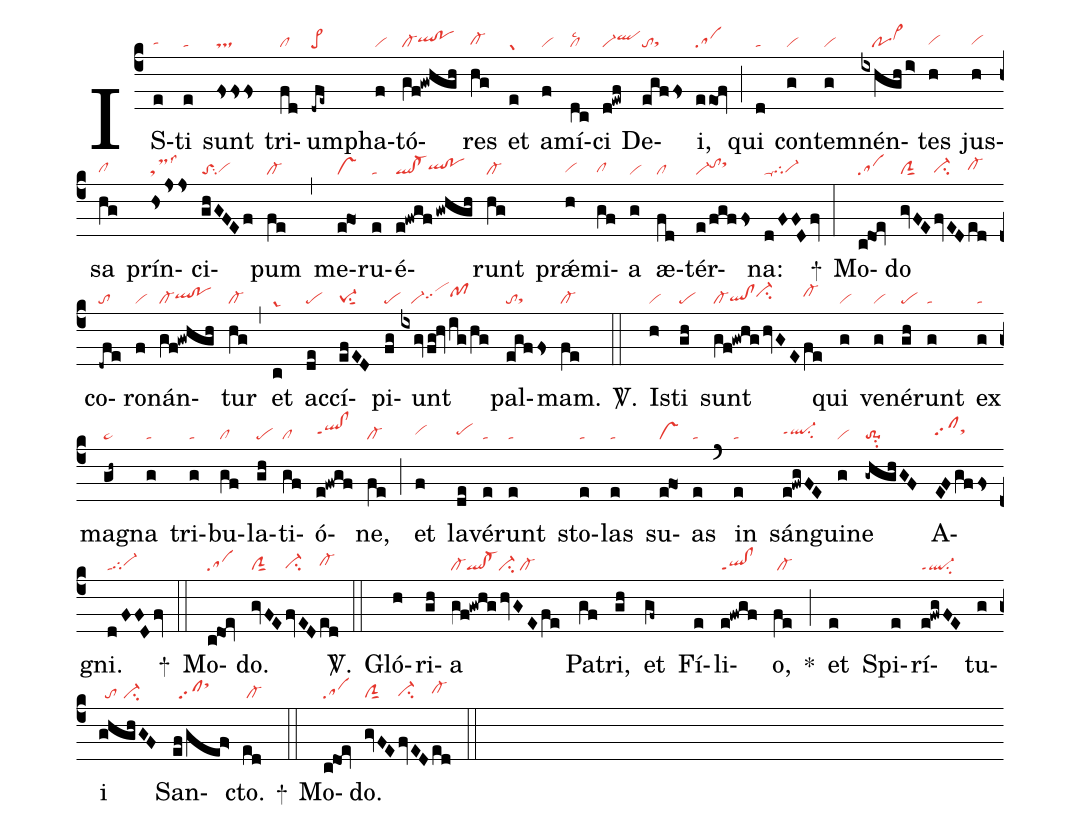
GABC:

nabc-lines:1;
%%
(c4)
IS(e|tahg)ti(e|ta) sunt(fsss|ts) tri(fd|cl)um(-dfe~|pe>)pha(f|vi)tó(gf!gwhgh|cl-qlhh!pohh)res(hg|cl-hg) et(e|gr) a(f|vi)mí(dc|cllsc2)ci(d!ewf|vi-qlhi) De(egffs|tosthg)i,(eeOf|sa) (;)
qui(d|ta) con(g|vi)tem(g|vi)nén(ixhgh/i>|///povi>hi)tes(h|vihg) jus(h|vihg)sa(hg|clhg) prín(hsjss|tsMlss3)ci(ghGFEf|toSsu2vihg)pum(fe|cl-) (,)
me(e!fo1|vs)ru(e|ta)é(e!fwgfgwhgh|ql!cl-qlhh!pohh)runt(hg|cl-) prǽ(h|vihg)mi(gf|clhg)a(g|vi) æ(fd|cl)tér(e/fgffs|vi-tohisthj)na:(dFFDfv|ta-tghgvi-hg) +(:)
Mo(cdOe|sa)do(gvFE|clSsut1|fvED|ci-hg|ed|cl-hh) co(-dfe|to)ro(f|vi)nán(gf!gwhgh|cl-qlhh!pohh)tur(hg|cl-) (,)
et(c|gr-) ac(de|pe)cí(efED|pe-1su1sut1)pi(fg|pe)unt(ixgv/fg!hv/ig/hg|///vi-vihhpp2pfhi) pal(egffs|tosthg)mam.(fe|cl-) <sp>V/</sp>.(::)
Is(h|vi)ti(gh|pe) sunt(gf!gwhghvGE|cl-qlhg!clhgci-hi|fe|cl-hi) qui(g|vi) ve(g|vi)né(gh|pe)runt(g|ta) ex(g|ta) ma(gh~|ta>)gna(g|ta) tri(g|ta)bu(gf|cl)la(gh|pe)ti(gf|cl)ó(e!fwgf|qlhh!clhhppt1)ne,(fe|cl-) (;)
et(f|vihh) la(de|pehh)vé(e|ta)runt(e|ta) sto(e|ta)las(e|ta) su(e!fo1|vs)as(e|ta) (`)
in(e|ta) sán(e!fwgFE|ql-hhppt1su2)gui(g|vi)ne(-ghghGF|to-1su2) A(EFgffs|clhhpp2sthi)gni.(dFFDfv|tatghgvi-hh) +(::)
Mo(cdOe|sa)do.(gvFE|clSsut1|fvED|ci-hg|ed|cl-hh) <sp>V/</sp>.(::)
Gló(h)ri(gh)a(gf!gwhghvGEfe|cl-ql!cl-ci-/cl-) Pa(gf)tri,(gh)
et(gf~) Fí(e)li(e!fwgf|ql!clppt1)o,(fe|/cl-) *(;)
et(e) Spi(e)rí(e!fwgFE|ql-ppt1su2)tu(g)i(ghghGF|//to//ci-) San(ef/gef>|//sfsthk)cto.(ed|/cl-) +(::)
Mo(cdOe|sa)do.(gvFE|clSsut1|fvED|ci-hg|ed|cl-hh) (::)
